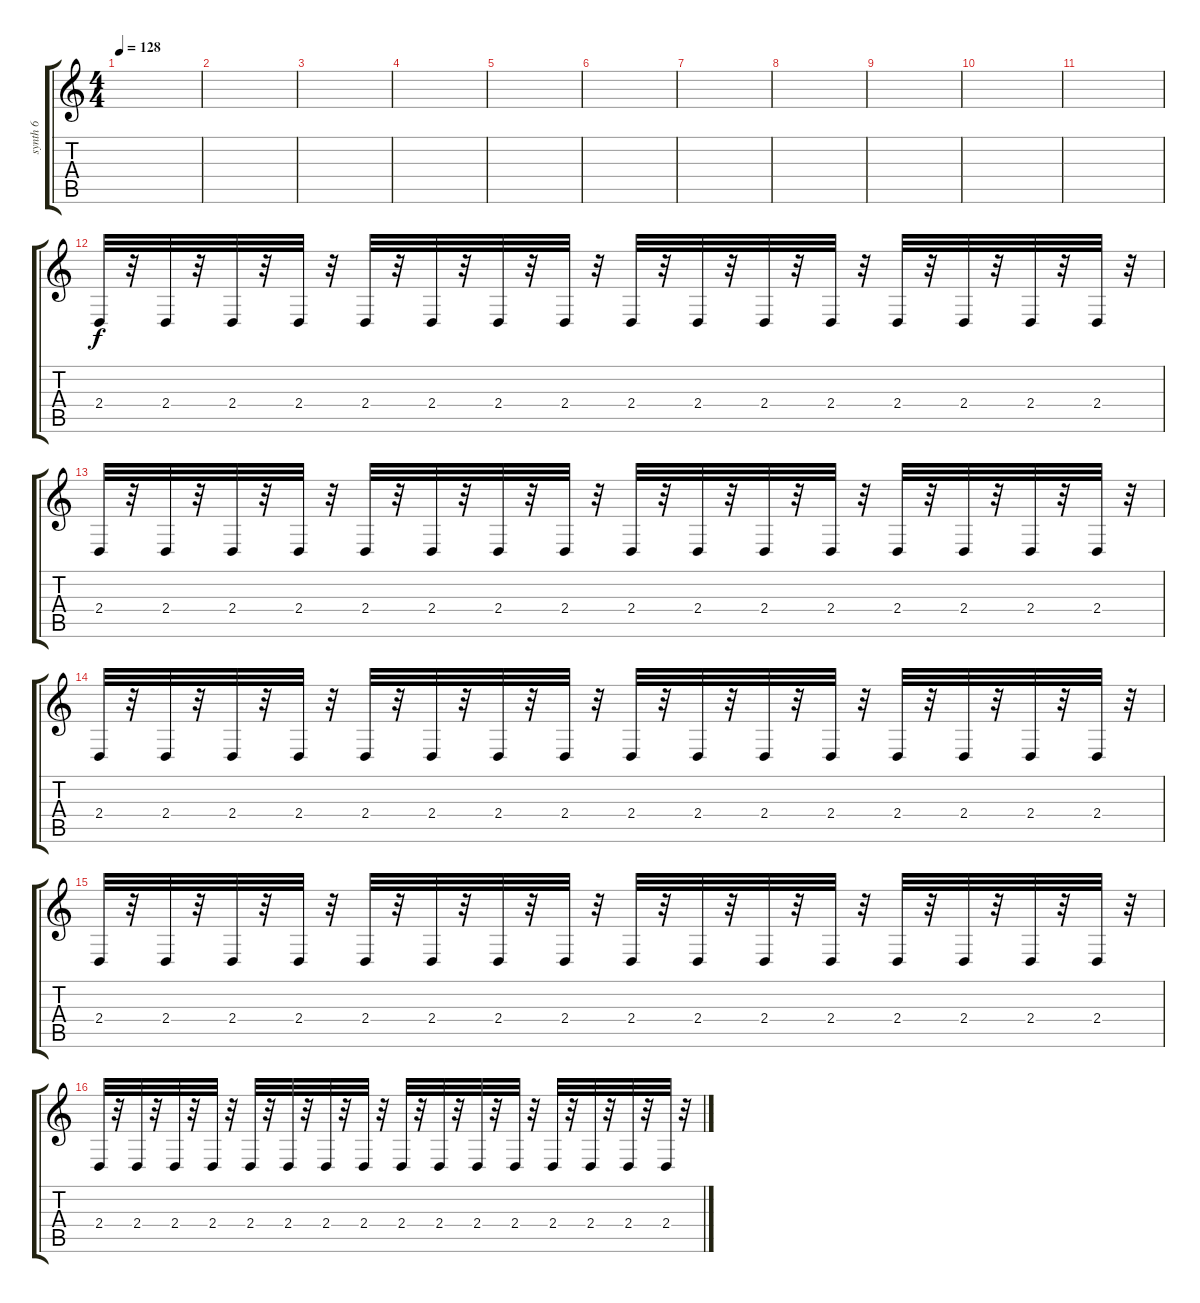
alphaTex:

\track ("synth 6" "synth 6") {instrument lead2sawtooth}
\staff {score tabs}
\tuning (D4 A3 F3 C3 G2 D2) {hide}
\ts (4 4)
\tempo 128
\clef g2
\ks c
|
|
|
|
|
|
|
|
|
|
|
2.4.32 r.32 2.4.32 r.32 2.4.32 r.32 2.4.32 r.32 2.4.32 r.32 2.4.32 r.32 2.4.32 r.32 2.4.32 r.32 2.4.32 r.32 2.4.32 r.32 2.4.32 r.32 2.4.32 r.32 2.4.32 r.32 2.4.32 r.32 2.4.32 r.32 2.4.32 r.32 |
2.4.32 r.32 2.4.32 r.32 2.4.32 r.32 2.4.32 r.32 2.4.32 r.32 2.4.32 r.32 2.4.32 r.32 2.4.32 r.32 2.4.32 r.32 2.4.32 r.32 2.4.32 r.32 2.4.32 r.32 2.4.32 r.32 2.4.32 r.32 2.4.32 r.32 2.4.32 r.32 |
2.4.32 r.32 2.4.32 r.32 2.4.32 r.32 2.4.32 r.32 2.4.32 r.32 2.4.32 r.32 2.4.32 r.32 2.4.32 r.32 2.4.32 r.32 2.4.32 r.32 2.4.32 r.32 2.4.32 r.32 2.4.32 r.32 2.4.32 r.32 2.4.32 r.32 2.4.32 r.32 |
2.4.32 r.32 2.4.32 r.32 2.4.32 r.32 2.4.32 r.32 2.4.32 r.32 2.4.32 r.32 2.4.32 r.32 2.4.32 r.32 2.4.32 r.32 2.4.32 r.32 2.4.32 r.32 2.4.32 r.32 2.4.32 r.32 2.4.32 r.32 2.4.32 r.32 2.4.32 r.32 |
2.4.32 r.32 2.4.32 r.32 2.4.32 r.32 2.4.32 r.32 2.4.32 r.32 2.4.32 r.32 2.4.32 r.32 2.4.32 r.32 2.4.32 r.32 2.4.32 r.32 2.4.32 r.32 2.4.32 r.32 2.4.32 r.32 2.4.32 r.32 2.4.32 r.32 2.4.32 r.32
